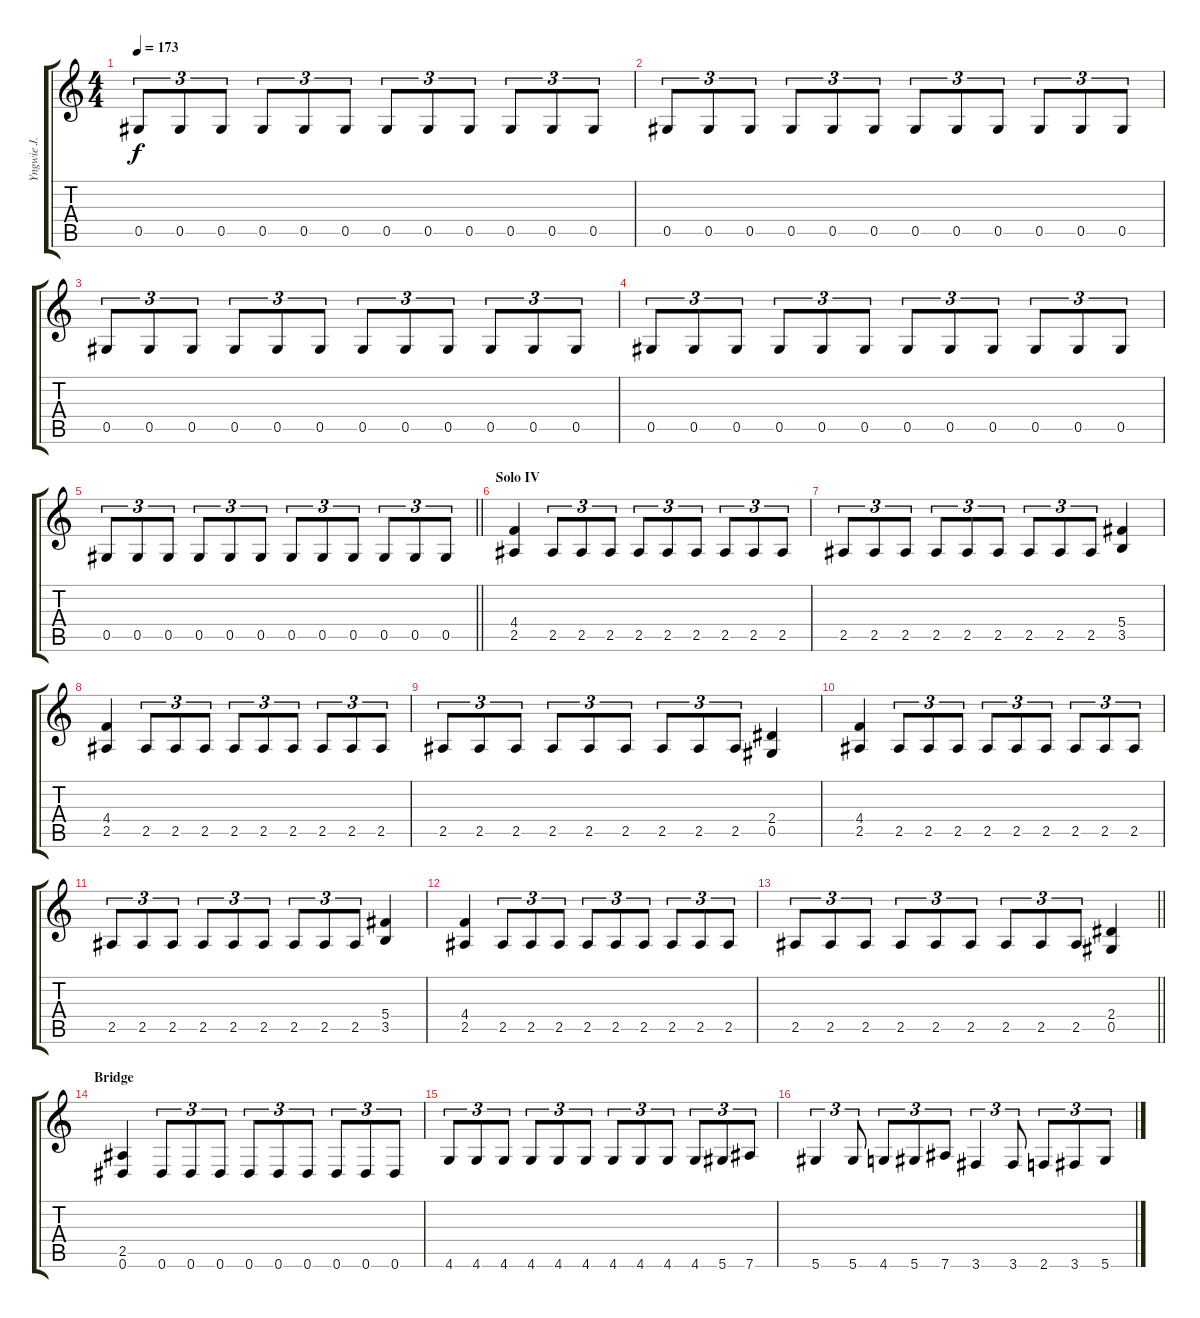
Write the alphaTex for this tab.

\track ("Yngwie J. Malmsteen" "Yngwie J. ") {instrument overdrivenguitar}
\staff {score tabs}
\tuning (Eb4 Bb3 Gb3 Db3 Ab2 Eb2) {hide}
\ts (4 4)
\tempo 173
\clef g2
\ks c
0.5.8{tu (3 2) dy f} 0.5.8{tu (3 2)} 0.5.8{tu (3 2)} 0.5.8{tu (3 2)} 0.5.8{tu (3 2)} 0.5.8{tu (3 2)} 0.5.8{tu (3 2)} 0.5.8{tu (3 2)} 0.5.8{tu (3 2)} 0.5.8{tu (3 2)} 0.5.8{tu (3 2)} 0.5.8{tu (3 2)} |
0.5.8{tu (3 2)} 0.5.8{tu (3 2)} 0.5.8{tu (3 2)} 0.5.8{tu (3 2)} 0.5.8{tu (3 2)} 0.5.8{tu (3 2)} 0.5.8{tu (3 2)} 0.5.8{tu (3 2)} 0.5.8{tu (3 2)} 0.5.8{tu (3 2)} 0.5.8{tu (3 2)} 0.5.8{tu (3 2)} |
0.5.8{tu (3 2)} 0.5.8{tu (3 2)} 0.5.8{tu (3 2)} 0.5.8{tu (3 2)} 0.5.8{tu (3 2)} 0.5.8{tu (3 2)} 0.5.8{tu (3 2)} 0.5.8{tu (3 2)} 0.5.8{tu (3 2)} 0.5.8{tu (3 2)} 0.5.8{tu (3 2)} 0.5.8{tu (3 2)} |
0.5.8{tu (3 2)} 0.5.8{tu (3 2)} 0.5.8{tu (3 2)} 0.5.8{tu (3 2)} 0.5.8{tu (3 2)} 0.5.8{tu (3 2)} 0.5.8{tu (3 2)} 0.5.8{tu (3 2)} 0.5.8{tu (3 2)} 0.5.8{tu (3 2)} 0.5.8{tu (3 2)} 0.5.8{tu (3 2)} |
\barLineRight lightlight
0.5.8{tu (3 2)} 0.5.8{tu (3 2)} 0.5.8{tu (3 2)} 0.5.8{tu (3 2)} 0.5.8{tu (3 2)} 0.5.8{tu (3 2)} 0.5.8{tu (3 2)} 0.5.8{tu (3 2)} 0.5.8{tu (3 2)} 0.5.8{tu (3 2)} 0.5.8{tu (3 2)} 0.5.8{tu (3 2)} |
\section ("" "Solo IV")
(4.4 2.5).4 2.5.8{tu (3 2)} 2.5.8{tu (3 2)} 2.5.8{tu (3 2)} 2.5.8{tu (3 2)} 2.5.8{tu (3 2)} 2.5.8{tu (3 2)} 2.5.8{tu (3 2)} 2.5.8{tu (3 2)} 2.5.8{tu (3 2)} |
2.5.8{tu (3 2)} 2.5.8{tu (3 2)} 2.5.8{tu (3 2)} 2.5.8{tu (3 2)} 2.5.8{tu (3 2)} 2.5.8{tu (3 2)} 2.5.8{tu (3 2)} 2.5.8{tu (3 2)} 2.5.8{tu (3 2)} (5.4 3.5).4 |
(4.4 2.5).4 2.5.8{tu (3 2)} 2.5.8{tu (3 2)} 2.5.8{tu (3 2)} 2.5.8{tu (3 2)} 2.5.8{tu (3 2)} 2.5.8{tu (3 2)} 2.5.8{tu (3 2)} 2.5.8{tu (3 2)} 2.5.8{tu (3 2)} |
2.5.8{tu (3 2)} 2.5.8{tu (3 2)} 2.5.8{tu (3 2)} 2.5.8{tu (3 2)} 2.5.8{tu (3 2)} 2.5.8{tu (3 2)} 2.5.8{tu (3 2)} 2.5.8{tu (3 2)} 2.5.8{tu (3 2)} (2.4 0.5).4 |
(4.4 2.5).4 2.5.8{tu (3 2)} 2.5.8{tu (3 2)} 2.5.8{tu (3 2)} 2.5.8{tu (3 2)} 2.5.8{tu (3 2)} 2.5.8{tu (3 2)} 2.5.8{tu (3 2)} 2.5.8{tu (3 2)} 2.5.8{tu (3 2)} |
2.5.8{tu (3 2)} 2.5.8{tu (3 2)} 2.5.8{tu (3 2)} 2.5.8{tu (3 2)} 2.5.8{tu (3 2)} 2.5.8{tu (3 2)} 2.5.8{tu (3 2)} 2.5.8{tu (3 2)} 2.5.8{tu (3 2)} (5.4 3.5).4 |
(4.4 2.5).4 2.5.8{tu (3 2)} 2.5.8{tu (3 2)} 2.5.8{tu (3 2)} 2.5.8{tu (3 2)} 2.5.8{tu (3 2)} 2.5.8{tu (3 2)} 2.5.8{tu (3 2)} 2.5.8{tu (3 2)} 2.5.8{tu (3 2)} |
\barLineRight lightlight
2.5.8{tu (3 2)} 2.5.8{tu (3 2)} 2.5.8{tu (3 2)} 2.5.8{tu (3 2)} 2.5.8{tu (3 2)} 2.5.8{tu (3 2)} 2.5.8{tu (3 2)} 2.5.8{tu (3 2)} 2.5.8{tu (3 2)} (2.4 0.5).4 |
\section ("" "Bridge")
(2.5 0.6).4 0.6.8{tu (3 2)} 0.6.8{tu (3 2)} 0.6.8{tu (3 2)} 0.6.8{tu (3 2)} 0.6.8{tu (3 2)} 0.6.8{tu (3 2)} 0.6.8{tu (3 2)} 0.6.8{tu (3 2)} 0.6.8{tu (3 2)} |
4.6.8{tu (3 2)} 4.6.8{tu (3 2)} 4.6.8{tu (3 2)} 4.6.8{tu (3 2)} 4.6.8{tu (3 2)} 4.6.8{tu (3 2)} 4.6.8{tu (3 2)} 4.6.8{tu (3 2)} 4.6.8{tu (3 2)} 4.6.8{tu (3 2)} 5.6.8{tu (3 2)} 7.6.8{tu (3 2)} |
5.6.4{tu (3 2)} 5.6.8{tu (3 2)} 4.6.8{tu (3 2)} 5.6.8{tu (3 2)} 7.6.8{tu (3 2)} 3.6.4{tu (3 2)} 3.6.8{tu (3 2)} 2.6.8{tu (3 2)} 3.6.8{tu (3 2)} 5.6.8{tu (3 2)}
